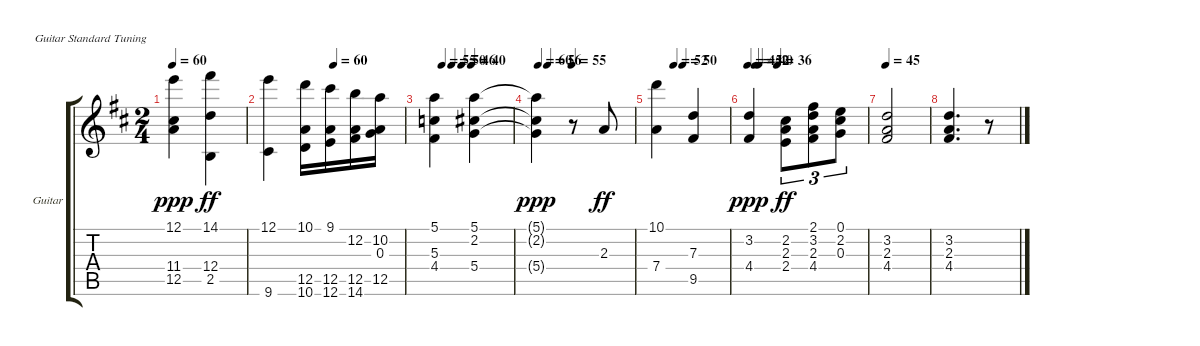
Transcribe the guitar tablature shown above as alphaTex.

\bracketExtendMode groupsimilarinstruments
\firstSystemTrackNameOrientation horizontal
\otherSystemsTrackNameOrientation horizontal
\track ("Guitar" "Guitar") {instrument acousticguitarnylon}
\staff {score tabs}
\tuning (E4 B3 G3 D3 A2 E2)
\ts (2 4)
\tempo 60
\clef g2
\ks d
(12.1{t} 11.4{t} 12.5{t}).4{dy ppp} (14.1 12.4 2.5).4{dy ff} |
\tempo (60 0.484375)
(12.1 9.6).4 (10.1 12.5 10.6).16 (9.1 12.5 12.6).16 (12.2 12.5 14.6).16 (10.2 0.3 12.5).16 |
\tempo (55 0.109375)
\tempo (50 0.234375)
\tempo (46 0.359375)
\tempo (40 0.484375)
(5.1 5.3 4.4).4 (5.1 2.2 5.4).4 |
\tempo (60 0.03125)
\tempo (56 0.125)
\tempo (55 0.375)
(5.1{t} 2.2{t} 5.4{t}).4{dy ppp} r.8 2.3.8{dy ff} |
\tempo (52 0.25)
\tempo (50 0.375)
(10.1 7.4).4 (7.3 9.5).4 |
\tempo 45
\tempo (42 0.0625)
\tempo (40 0.09375)
\tempo (36 0.25)
(3.2 4.4).4{dy ppp} (2.2 2.3 2.4).8{tu (3 2) dy ff} (2.1 3.2 2.3 4.4).8{tu (3 2)} (0.1 2.2 0.3).8{tu (3 2)} |
\tempo 45
(3.2 2.3 4.4).2 |
(3.2 2.3 4.4).4{d} r.8
